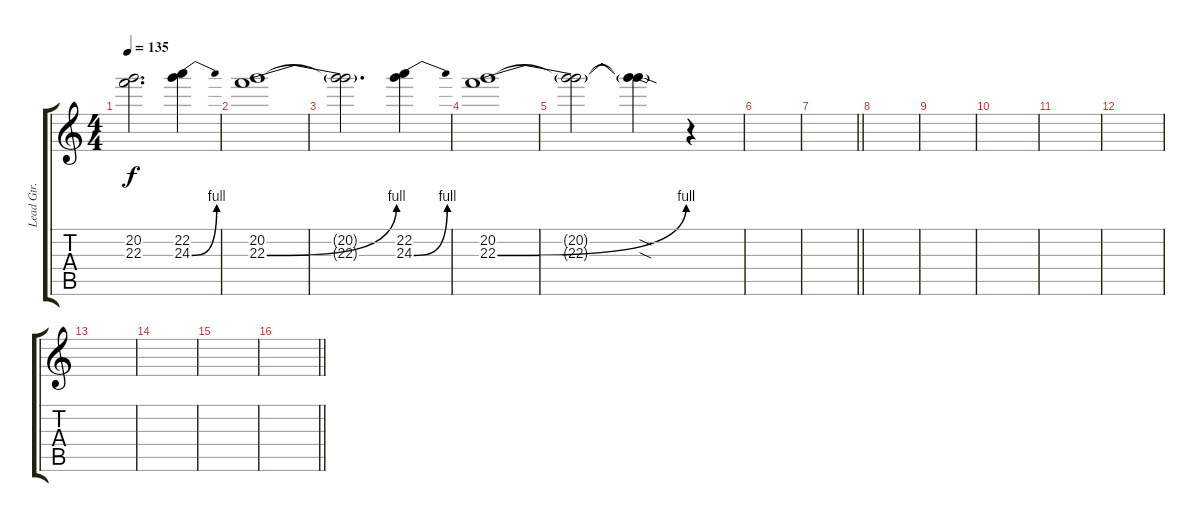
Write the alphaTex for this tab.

\track ("Lead Gtr. " "Lead Gtr. ") {instrument distortionguitar}
\staff {score tabs}
\tuning (E4 B3 G3 D3 A2 D2) {hide}
\ts (4 4)
\tempo 135
\clef g2
\ks c
(20.2{t} 22.3{t}).2{d dy f} (22.2 24.3{be (bend 0 0 60 4)}).4 |
(20.2 22.3{be (bend 0 0 60 4)}).1 |
(20.2{t} 22.3{t}).2{d} (22.2 24.3{be (bend 0 0 60 4)}).4 |
(20.2 22.3{be (bend 0 0 60 4)}).1 |
(20.2{t} 22.3{t}).2 (20.2{sod t} 22.3{sod t}).4 r.4 |
|
\barLineRight lightlight
|
\section ("" "")
|
|
|
|
|
|
|
|
\barLineRight lightlight
